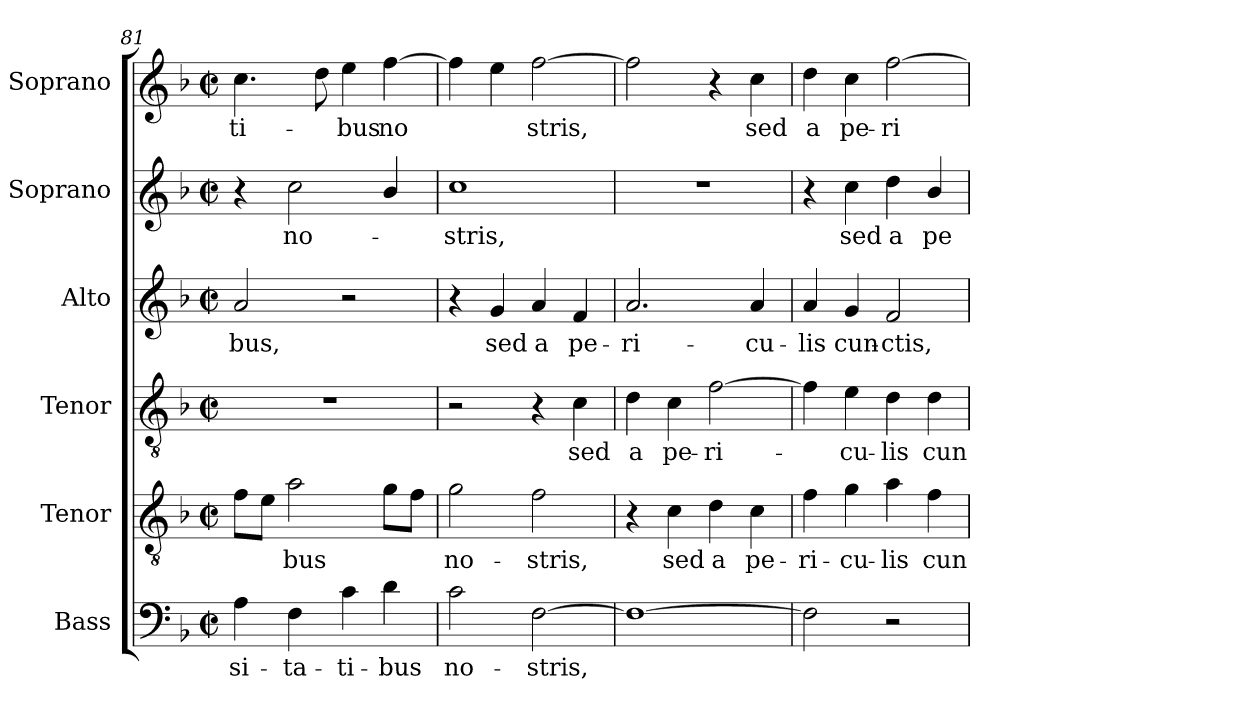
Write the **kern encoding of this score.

**kern	**text	**kern	**text	**kern	**text	**kern	**text	**kern	**text	**kern	**text
*part6	*part6	*part5	*part5	*part4	*part4	*part3	*part3	*part2	*part2	*part1	*part1
*staff6	*staff6	*staff5	*staff5	*staff4	*staff4	*staff3	*staff3	*staff2	*staff2	*staff1	*staff1
*I"Bass	*	*I"Tenor	*	*I"Tenor	*	*I"Alto	*	*I"Soprano	*	*I"Soprano	*
*I'B	*	*I'T2	*	*I'T1	*	*I'A	*	*I'S2	*	*I'S1	*
*clefF4	*	*clefGv2	*	*clefGv2	*	*clefG2	*	*clefG2	*	*clefG2	*
*	*	*ITrd7c12	*	*ITrd7c12	*	*	*	*	*	*	*
*k[b-]	*	*k[b-]	*	*k[b-]	*	*k[b-]	*	*k[b-]	*	*k[b-]	*
*F:	*	*F:	*	*F:	*	*F:	*	*F:	*	*F:	*
*M2/2	*	*M2/2	*	*M2/2	*	*M2/2	*	*M2/2	*	*M2/2	*
*met(c|)	*	*met(c|)	*	*met(c|)	*	*met(c|)	*	*met(c|)	*	*met(c|)	*
=81	=81	=81	=81	=81	=81	=81	=81	=81	=81	=81	=81
!	!LO:LY:b:color=#000000	!	!	!	!	!	!	!	!	!	!
!	!	!	!	!	!	!	!LO:LY:b:color=#000000	!	!	!	!
!	!	!	!	!	!	!	!	!	!	!	!LO:LY:b:color=#000000
4Ai\	-si-	8Fi\L	.	1r	.	2ai/	-bus,	4r	.	4.cci\	-ti-
.	.	8Ei\J	.	.	.	.	.	.	.	.	.
!	!LO:LY:b:color=#000000	!	!	!	!	!	!	!	!	!	!
!	!	!	!LO:LY:b:color=#000000	!	!	!	!	!	!	!	!
!	!	!	!	!	!	!	!	!	!LO:LY:b:color=#000000	!	!
4Fi\	-ta-	2Ai\	-bus	.	.	.	.	2cci\	no-	.	.
.	.	.	.	.	.	.	.	.	.	8ddi\	.
!	!LO:LY:b:color=#000000	!	!	!	!	!	!	!	!	!	!
!	!	!	!	!	!	!	!	!	!	!	!LO:LY:b:color=#000000
4ci\	-ti-	.	.	.	.	2r	.	.	.	4eei\	-bus
!	!LO:LY:b:color=#000000	!	!	!	!	!	!	!	!	!	!
!	!	!	!	!	!	!	!	!	!	!	!LO:LY:b:color=#000000
4di\	-bus	8Gi\L	.	.	.	.	.	4b-i/	.	[4ffi\	no-
.	.	8Fi\J	.	.	.	.	.	.	.	.	.
=82	=82	=82	=82	=82	=82	=82	=82	=82	=82	=82	=82
!	!LO:LY:b:color=#000000	!	!	!	!	!	!	!	!	!	!
!	!	!	!LO:LY:b:color=#000000	!	!	!	!	!	!	!	!
!	!	!	!	!	!	!	!	!	!LO:LY:b:color=#000000	!	!
2ci\	no-	2Gi\	no-	2r	.	4r	.	1cci	-stris,	4ffi\]	.
!	!	!	!	!	!	!	!LO:LY:b:color=#000000	!	!	!	!
!	!	!	!	!	!	!	!	!	!	!	!LO:LY:b:color=#000000
.	.	.	.	.	.	4gi/	sed	.	.	4eei\	--
!	!LO:LY:b:color=#000000	!	!	!	!	!	!	!	!	!	!
!	!	!	!LO:LY:b:color=#000000	!	!	!	!	!	!	!	!
!	!	!	!	!	!	!	!LO:LY:b:color=#000000	!	!	!	!
!	!	!	!	!	!	!	!	!	!	!	!LO:LY:b:color=#000000
[2Fi\	-stris,	2Fi\	-stris,	4r	.	4ai/	a	.	.	[2ffi\	stris,
!	!	!	!	!	!LO:LY:b:color=#000000	!	!	!	!	!	!
!	!	!	!	!	!	!	!LO:LY:b:color=#000000	!	!	!	!
.	.	.	.	4Ci\	sed	4fi/	pe-	.	.	.	.
=83	=83	=83	=83	=83	=83	=83	=83	=83	=83	=83	=83
!	!	!	!	!	!LO:LY:b:color=#000000	!	!	!	!	!	!
!	!	!	!	!	!	!	!LO:LY:b:color=#000000	!	!	!	!
1Fi_	.	4r	.	4Di\	a	2.ai/	-ri-	1r	.	2ffi\]	.
!	!	!	!LO:LY:b:color=#000000	!	!	!	!	!	!	!	!
!	!	!	!	!	!LO:LY:b:color=#000000	!	!	!	!	!	!
.	.	4Ci\	sed	4Ci\	pe-	.	.	.	.	.	.
!	!	!	!LO:LY:b:color=#000000	!	!	!	!	!	!	!	!
!	!	!	!	!	!LO:LY:b:color=#000000	!	!	!	!	!	!
.	.	4Di\	a	[2Fi\	-ri-	.	.	.	.	4r	.
!	!	!	!LO:LY:b:color=#000000	!	!	!	!	!	!	!	!
!	!	!	!	!	!	!	!LO:LY:b:color=#000000	!	!	!	!
!	!	!	!	!	!	!	!	!	!	!	!LO:LY:b:color=#000000
.	.	4Ci\	pe-	.	.	4ai/	-cu-	.	.	4cci\	sed
=84	=84	=84	=84	=84	=84	=84	=84	=84	=84	=84	=84
!	!	!	!LO:LY:b:color=#000000	!	!	!	!	!	!	!	!
!	!	!	!	!	!	!	!LO:LY:b:color=#000000	!	!	!	!
!	!	!	!	!	!	!	!	!	!	!	!LO:LY:b:color=#000000
2Fi\]	.	4Fi\	-ri-	4Fi\]	.	4ai/	-lis	4r	.	4ddi\	a
!	!	!	!LO:LY:b:color=#000000	!	!	!	!	!	!	!	!
!	!	!	!	!	!LO:LY:b:color=#000000	!	!	!	!	!	!
!	!	!	!	!	!	!	!LO:LY:b:color=#000000	!	!	!	!
!	!	!	!	!	!	!	!	!	!LO:LY:b:color=#000000	!	!
!	!	!	!	!	!	!	!	!	!	!	!LO:LY:b:color=#000000
.	.	4Gi\	-cu-	4Ei\	-cu-	4gi/	cun-	4cci\	sed	4cci\	pe-
!	!	!	!LO:LY:b:color=#000000	!	!	!	!	!	!	!	!
!	!	!	!	!	!LO:LY:b:color=#000000	!	!	!	!	!	!
!	!	!	!	!	!	!	!LO:LY:b:color=#000000	!	!	!	!
!	!	!	!	!	!	!	!	!	!LO:LY:b:color=#000000	!	!
!	!	!	!	!	!	!	!	!	!	!	!LO:LY:b:color=#000000
2r	.	4Ai\	-lis	4Di\	-lis	2fi/	-ctis,	4ddi\	a	[2ffi\	-ri-
!	!	!	!LO:LY:b:color=#000000	!	!	!	!	!	!	!	!
!	!	!	!	!	!LO:LY:b:color=#000000	!	!	!	!	!	!
!	!	!	!	!	!	!	!	!	!LO:LY:b:color=#000000	!	!
.	.	4Fi\	cun-	4Di\	cun-	.	.	4b-i/	pe-	.	.
=	=	=	=	=	=	=	=	=	=	=	=
*-	*-	*-	*-	*-	*-	*-	*-	*-	*-	*-	*-
